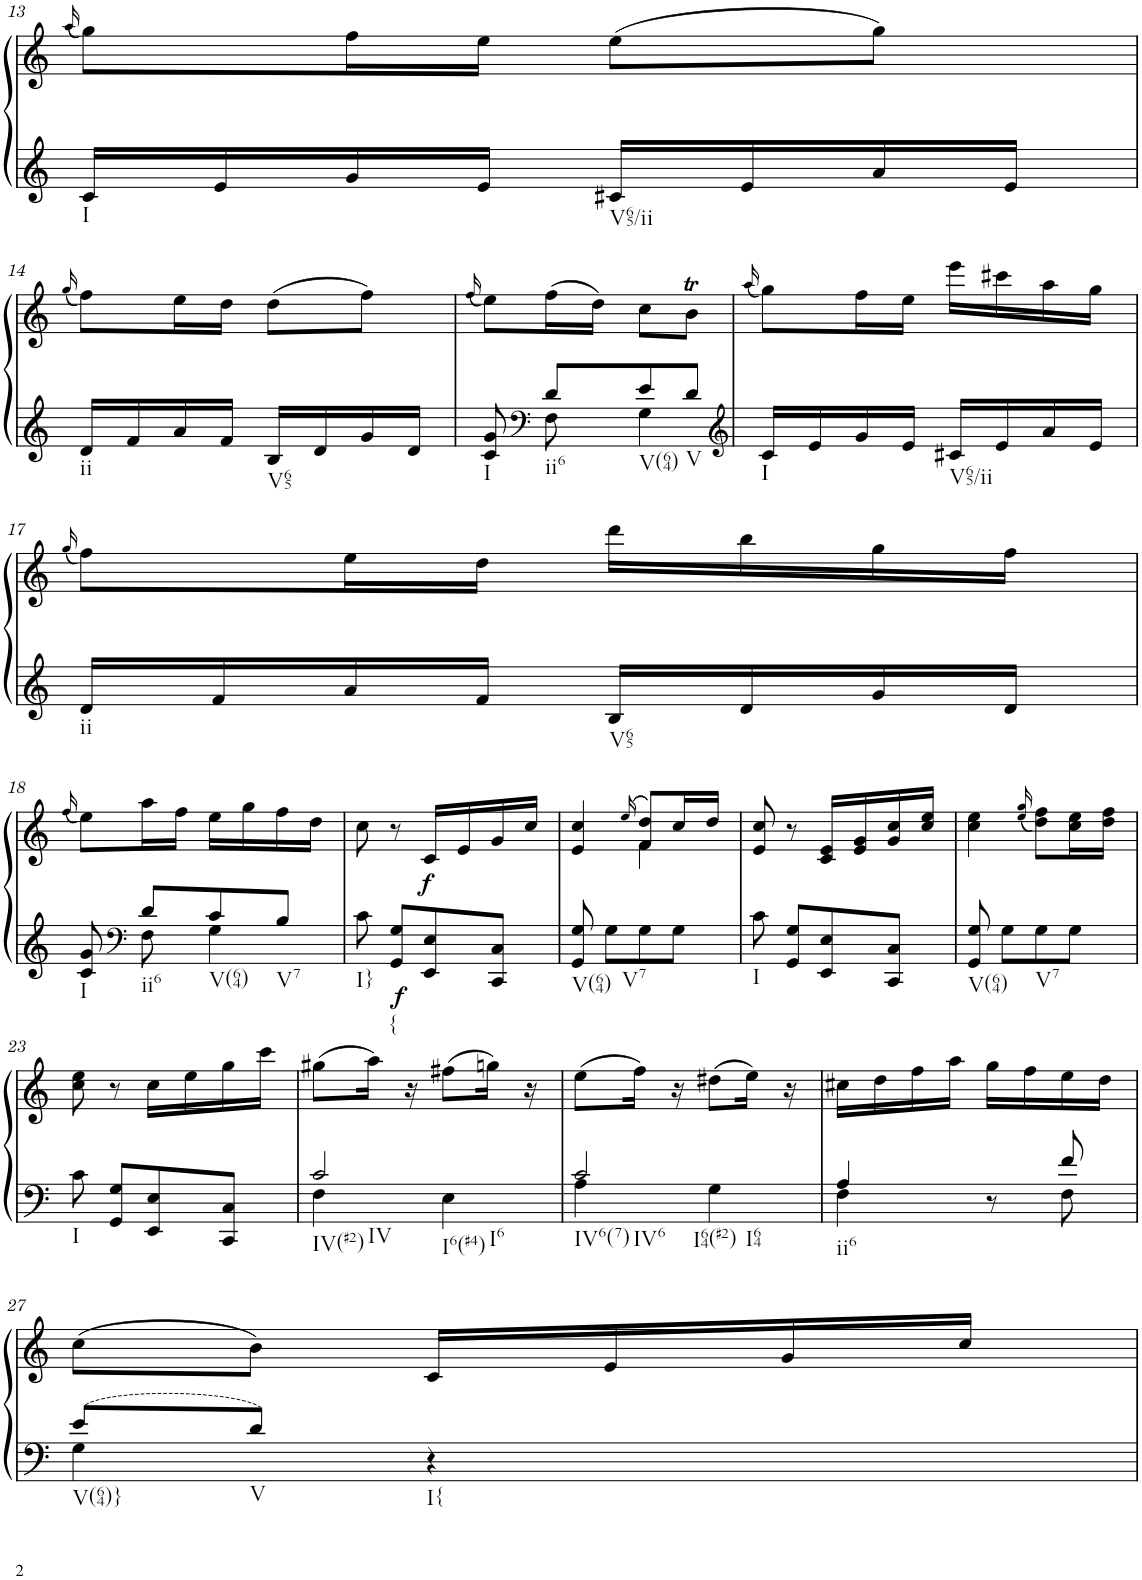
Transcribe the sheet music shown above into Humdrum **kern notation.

**kern	**kern	**dynam
*part1	*part1	*part1
*staff2	*staff1	*staff1/2
*I"Klavier linke Hand	*	*
!!LO:PB:g=z
*clefG2	*clefG2	*
*k[]	*k[]	*
*M2/4	*M2/4	*
=13	=13	=13
.	(16qaa/	.
!LO:TX:b:t=I	!	!
16c/LL	8gg\L)	.
16e/	.	.
16g/	16ff\L	.
16e/JJ	16ee\JJ	.
!LO:TX:b:t=V65/ii	!	!
16c#X/LL	(8ee\L	.
16e/	.	.
16a/	8gg\J)	.
16e/JJ	.	.
!!LO:LB:g=z
=14	=14	=14
.	(16qgg/	.
!LO:TX:b:t=ii	!	!
16d/LL	8ff\L)	.
16f/	.	.
16a/	16ee\L	.
16f/JJ	16dd\JJ	.
!LO:TX:b:t=V65	!	!
16B/LL	(8dd\L	.
16d/	.	.
16g/	8ff\J)	.
16d/JJ	.	.
=15	=15	=15
.	(16qff/	.
*^	*	*
!LO:TX:b:t=I	!	!	!
8c/ 8g/	8ryy	8ee\L)	.
*clefF4	*	*	*
!LO:TX:b:t=ii6	!	!	!
8d/L	8F\	(16ff\L	.
.	.	16dd\JJ)	.
!LO:TX:b:t=V(64)	!	!	!
8e/	4G\	8cc\L	.
!LO:TX:b:t=V	!	!	!
8d/J	.	8bt\J	.
*v	*v	*	*
=16	=16	=16
*clefG2	*	*
.	(16qaa/	.
!LO:TX:b:t=I	!	!
16c/LL	8gg\L)	.
16e/	.	.
16g/	16ff\L	.
16e/JJ	16ee\JJ	.
!LO:TX:b:t=V65/ii	!	!
16c#X/LL	16eee\LL	.
16e/	16ccc#X\	.
16a/	16aa\	.
16e/JJ	16gg\JJ	.
!!LO:LB:g=z
=17	=17	=17
.	(16qgg/	.
!LO:TX:b:t=ii	!	!
16d/LL	8ff\L)	.
16f/	.	.
16a/	16ee\L	.
16f/JJ	16dd\JJ	.
!LO:TX:b:t=V65	!	!
16B/LL	16ddd\LL	.
16d/	16bb\	.
16g/	16gg\	.
16d/JJ	16ff\JJ	.
!!LO:LB:g=z
=18	=18	=18
.	(16qff/	.
*^	*	*
!LO:TX:b:t=I	!	!	!
8c/ 8g/	8ryy	8ee\L)	.
*clefF4	*	*	*
!LO:TX:b:t=ii6	!	!	!
8d/L	8F\	16aa\L	.
.	.	16ff\JJ	.
!LO:TX:b:t=V(64)	!	!	!
8c/	4G\	16ee\LL	.
.	.	16gg\	.
!LO:TX:b:t=V7	!	!	!
8B/J	.	16ff\	.
.	.	16dd\JJ	.
*v	*v	*	*
=19	=19	=19
!LO:TX:b:t=I}	!	!
8c\	8cc\	.
!LO:TX:b:t={	!	!
!	!	!LO:DY:b=2
8GG/ 8G/L	8r	f
!	!	!LO:DY:b
8EE/ 8E/	16c/LL	f
.	16e/	.
8CC/ 8C/J	16g/	.
.	16cc/JJ	.
=20	=20	=20
*	*^	*
!LO:TX:b:t=V(64)	!	!	!
8GG/ 8G/	4e/ 4cc/	4ryy	.
8G\L	.	.	.
.	(>16qee/	.	.
!LO:TX:b:t=V7	!	!	!
8G\	8f/ 8dd/L)	4f\	.
8G\J	16cc/L	.	.
.	16dd/JJ	.	.
*	*v	*v	*
=21	=21	=21
!LO:TX:b:t=I	!	!
8c\	8e/ 8cc/	.
8GG/ 8G/L	8r	.
8EE/ 8E/	16c/ 16e/LL	.
.	16e/ 16g/	.
8CC/ 8C/J	16g/ 16cc/	.
.	16cc/ 16ee/JJ	.
=22	=22	=22
!LO:TX:b:t=V(64)	!	!
8GG/ 8G/	4cc\ 4ee\	.
8G\L	.	.
.	(16qee/ 16qgg/	.
!LO:TX:b:t=V7	!	!
8G\	8dd\ 8ff\L)	.
8G\J	16cc\ 16ee\L	.
.	16dd\ 16ff\JJ	.
!!LO:LB:g=z
=23	=23	=23
!LO:TX:b:t=I	!	!
8c\	8cc\ 8ee\	.
8GG/ 8G/L	8r	.
8EE/ 8E/	16cc\LL	.
.	16ee\	.
8CC/ 8C/J	16gg\	.
.	16ccc\JJ	.
=24	=24	=24
*^	*	*
!LO:TX:b:t=IV(#2)	!	!	!
!LO:TX:b:t=IV	!	!	!
!LO:TX:b:t=I6(#4)	!	!	!
!LO:TX:b:t=I6	!	!	!
2c/	4F\	(8gg#X\L	.
.	.	16aa\Jk)	.
.	.	16r	.
.	4E\	(8ff#X\L	.
.	.	16ggn\Jk)	.
.	.	16r	.
=25	=25	=25	=25
!LO:TX:b:t=IV6(7)	!	!	!
!LO:TX:b:t=IV6	!	!	!
!LO:TX:b:t=I64(#2)	!	!	!
!LO:TX:b:t=I64	!	!	!
2c/	4A\	(8ee\L	.
.	.	16ff\Jk)	.
.	.	16r	.
.	4G\	(8dd#X\L	.
.	.	16ee\Jk)	.
.	.	16r	.
=26	=26	=26	=26
!LO:TX:b:t=ii6	!	!	!
4A/	4F\	16cc#X\LL	.
.	.	16dd\	.
.	.	16ff\	.
.	.	16aa\JJ	.
8r	8ryy	16gg\LL	.
.	.	16ff\	.
8f/	8F\	16ee\	.
.	.	16dd\JJ	.
!!LO:LB:g=z
=27	=27	=27	=27
!LO:TX:b:t=V(64)}	!	!	!
8e/L	4G\	(8cc\L	.
!LO:TX:b:t=V	!	!	!
8d/J	.	8b\J)	.
!LO:TX:b:t=I{	!	!	!
4r	4ryy	16c/LL	.
.	.	16e/	.
.	.	16g/	.
.	.	16cc/JJ	.
*v	*v	*	*
=	=	=
*-	*-	*-
